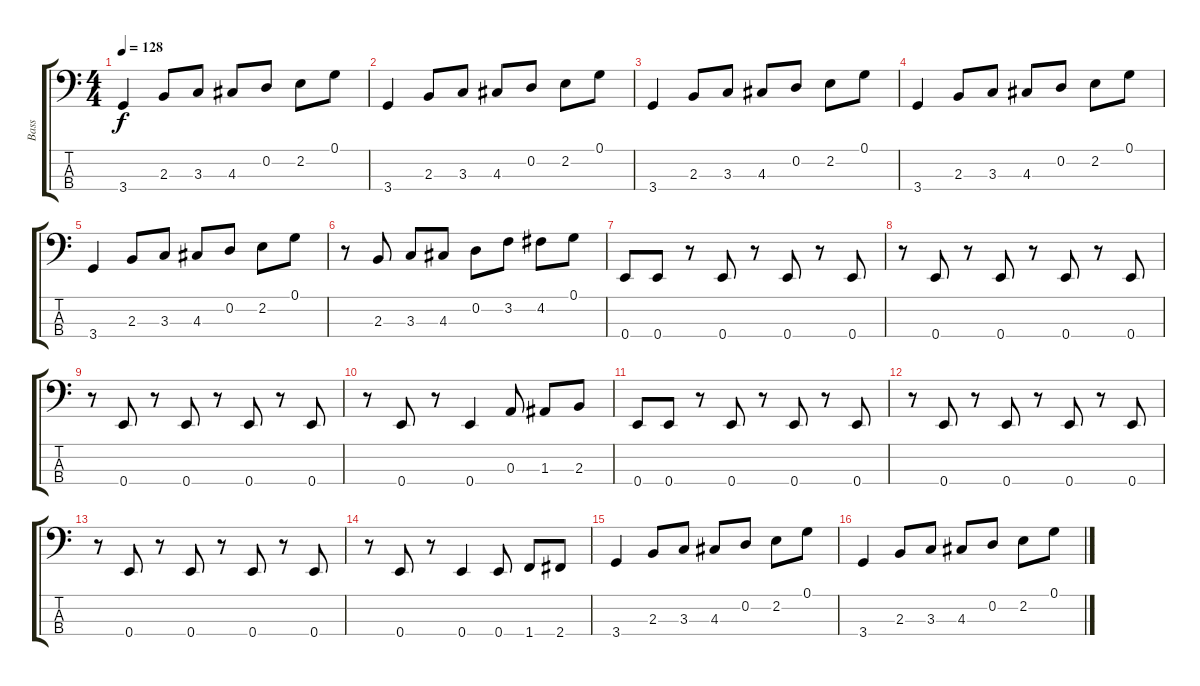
\track ("Bass" "Bass") {instrument electricbasspick}
\staff {score tabs}
\tuning (G2 D2 A1 E1) {hide}
\ts (4 4)
\tempo 128
\clef f4
\ks c
3.4.4{dy f} 2.3.8 3.3.8 4.3.8 0.2.8 2.2.8 0.1.8 |
3.4.4 2.3.8 3.3.8 4.3.8 0.2.8 2.2.8 0.1.8 |
3.4.4 2.3.8 3.3.8 4.3.8 0.2.8 2.2.8 0.1.8 |
3.4.4 2.3.8 3.3.8 4.3.8 0.2.8 2.2.8 0.1.8 |
3.4.4 2.3.8 3.3.8 4.3.8 0.2.8 2.2.8 0.1.8 |
r.8 2.3.8 3.3.8 4.3.8 0.2.8 3.2.8 4.2.8 0.1.8 |
0.4.8 0.4.8 r.8 0.4.8 r.8 0.4.8 r.8 0.4.8 |
r.8 0.4.8 r.8 0.4.8 r.8 0.4.8 r.8 0.4.8 |
r.8 0.4.8 r.8 0.4.8 r.8 0.4.8 r.8 0.4.8 |
r.8 0.4.8 r.8 0.4.4 0.3.8 1.3.8 2.3.8 |
0.4.8 0.4.8 r.8 0.4.8 r.8 0.4.8 r.8 0.4.8 |
r.8 0.4.8 r.8 0.4.8 r.8 0.4.8 r.8 0.4.8 |
r.8 0.4.8 r.8 0.4.8 r.8 0.4.8 r.8 0.4.8 |
r.8 0.4.8 r.8 0.4.4 0.4.8 1.4.8 2.4.8 |
3.4.4 2.3.8 3.3.8 4.3.8 0.2.8 2.2.8 0.1.8 |
3.4.4 2.3.8 3.3.8 4.3.8 0.2.8 2.2.8 0.1.8
